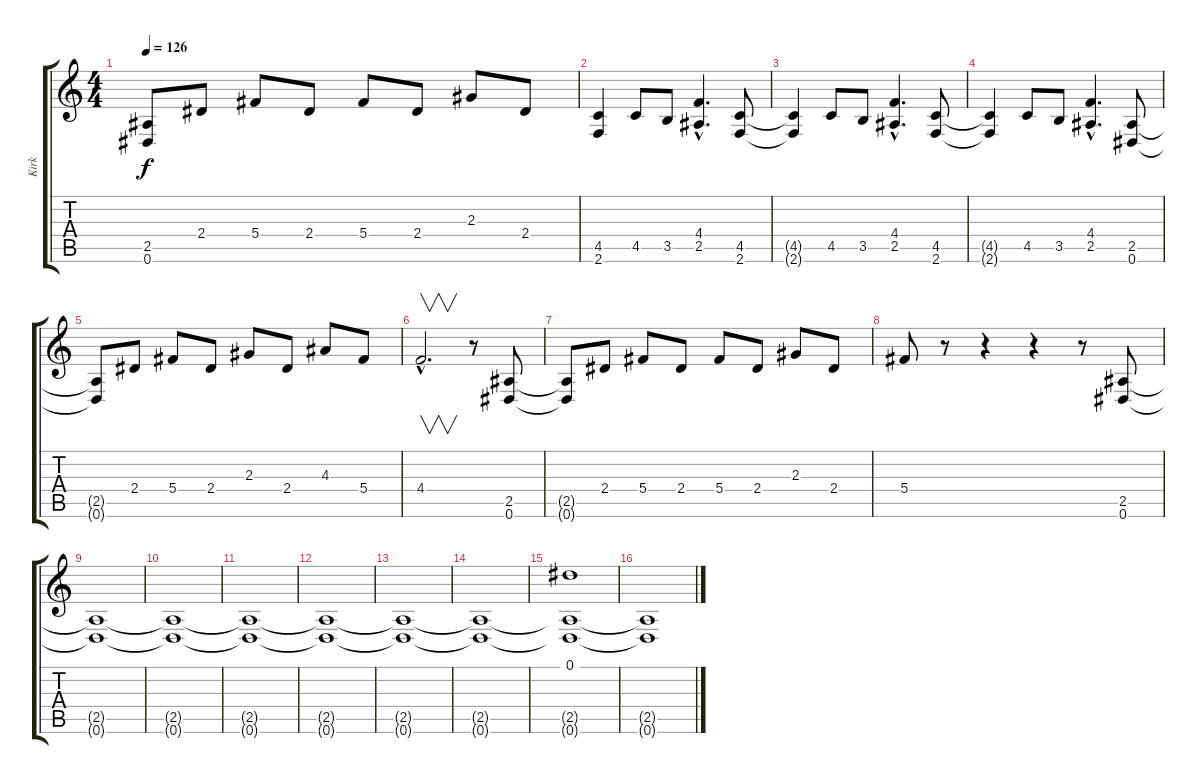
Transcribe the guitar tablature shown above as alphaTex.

\track ("Kirk" "Kirk") {instrument distortionguitar}
\staff {score tabs}
\tuning (Eb4 Bb3 Gb3 Db3 Ab2 Eb2) {hide}
\ts (4 4)
\tempo 126
\clef g2
\ks c
(2.5{t} 0.6{t}).8{dy f} 2.4.8 5.4.8 2.4.8 5.4.8 2.4.8 2.3.8 2.4.8 |
(4.5 2.6).4 4.5.8 3.5.8 (4.4{hac} 2.5{hac}).4{d} (4.5 2.6).8 |
(4.5{t} 2.6{t}).4 4.5.8 3.5.8 (4.4{hac} 2.5{hac}).4{d} (4.5 2.6).8 |
(4.5{t} 2.6{t}).4 4.5.8 3.5.8 (4.4{hac} 2.5{hac}).4{d} (2.5 0.6).8 |
(2.5{t} 0.6{t}).8 2.4.8 5.4.8 2.4.8 2.3.8 2.4.8 4.3.8 5.4.8 |
4.4{hac}.2{v d} r.8 (2.5 0.6).8 |
(2.5{t} 0.6{t}).8 2.4.8 5.4.8 2.4.8 5.4.8 2.4.8 2.3.8 2.4.8 |
5.4.8 r.8 r.4 r.4 r.8 (2.5 0.6).8 |
(2.5{t} 0.6{t}).1 |
(2.5{t} 0.6{t}).1 |
(2.5{t} 0.6{t}).1 |
(2.5{t} 0.6{t}).1 |
(2.5{t} 0.6{t}).1 |
(2.5{t} 0.6{t}).1 |
(0.1 2.5{t} 0.6{t}).1 |
(2.5{t} 0.6{t}).1
